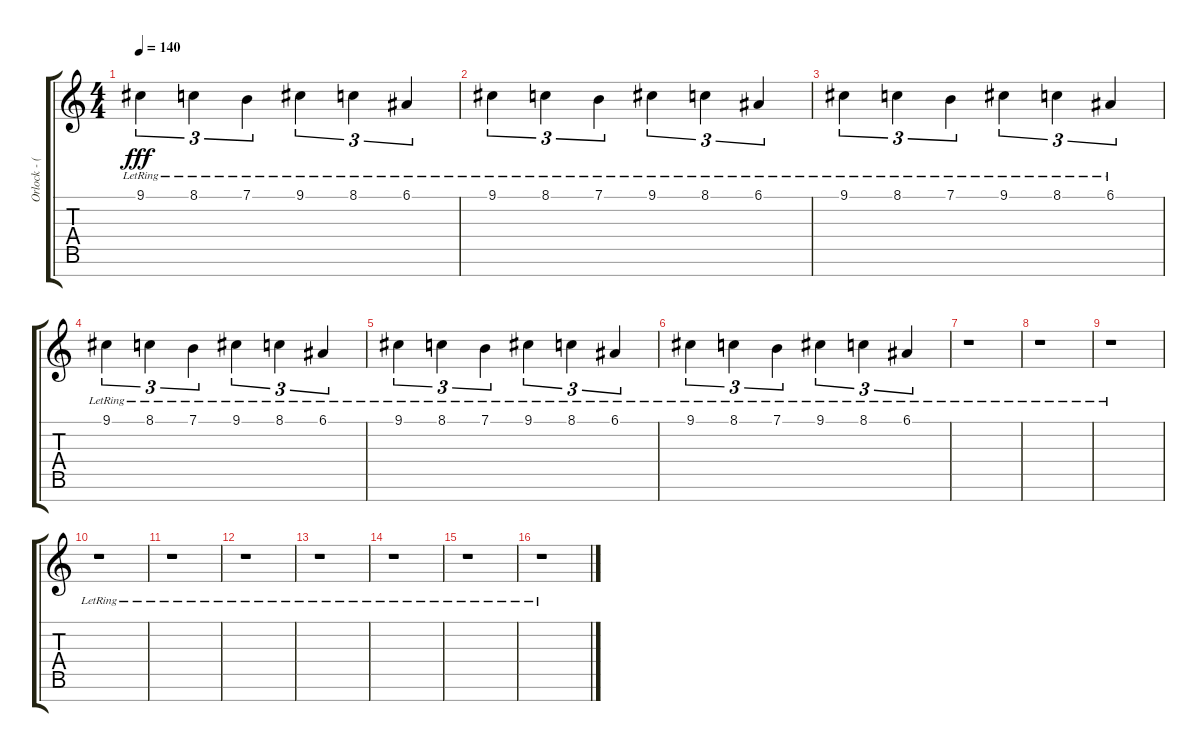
\track ("Orlock - (Strings)" "Orlock - (") {instrument stringensemble1}
\staff {score tabs}
\tuning (E4 B3 G3 D3 A2 E2 B1) {hide}
\ts (4 4)
\tempo 140
\clef g2
\ks c
9.1{lr}.4{tu (3 2) dy fff} 8.1{lr}.4{tu (3 2)} 7.1{lr}.4{tu (3 2)} 9.1{lr}.4{tu (3 2)} 8.1{lr}.4{tu (3 2)} 6.1{lr}.4{tu (3 2)} |
9.1{lr}.4{tu (3 2)} 8.1{lr}.4{tu (3 2)} 7.1{lr}.4{tu (3 2)} 9.1{lr}.4{tu (3 2)} 8.1{lr}.4{tu (3 2)} 6.1{lr}.4{tu (3 2)} |
9.1{lr}.4{tu (3 2)} 8.1{lr}.4{tu (3 2)} 7.1{lr}.4{tu (3 2)} 9.1{lr}.4{tu (3 2)} 8.1{lr}.4{tu (3 2)} 6.1{lr}.4{tu (3 2)} |
9.1{lr}.4{tu (3 2)} 8.1{lr}.4{tu (3 2)} 7.1{lr}.4{tu (3 2)} 9.1{lr}.4{tu (3 2)} 8.1{lr}.4{tu (3 2)} 6.1{lr}.4{tu (3 2)} |
9.1{lr}.4{tu (3 2)} 8.1{lr}.4{tu (3 2)} 7.1{lr}.4{tu (3 2)} 9.1{lr}.4{tu (3 2)} 8.1{lr}.4{tu (3 2)} 6.1{lr}.4{tu (3 2)} |
9.1{lr}.4{tu (3 2)} 8.1{lr}.4{tu (3 2)} 7.1{lr}.4{tu (3 2)} 9.1{lr}.4{tu (3 2)} 8.1{lr}.4{tu (3 2)} 6.1{lr}.4{tu (3 2)} |
r.1 |
r.1 |
r.1 |
r.1 |
r.1 |
r.1 |
r.1 |
r.1 |
r.1 |
r.1
